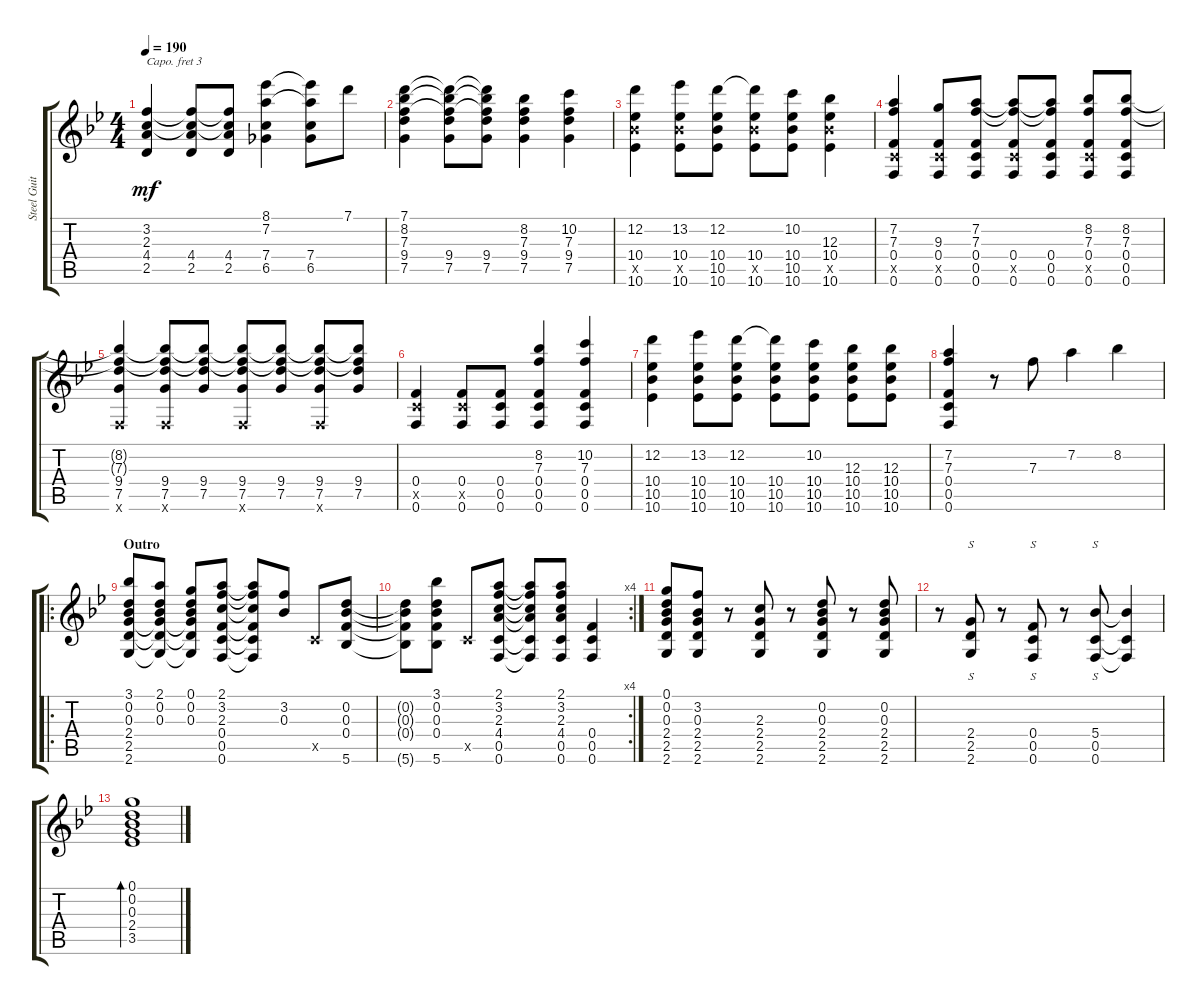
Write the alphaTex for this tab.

\track ("Steel Guitar" "Steel Guit") {instrument acousticguitarsteel}
\staff {score tabs}
\capo 3
\tuning (E4 B3 G3 D3 A2 D2) {hide}
\ts (4 4)
\tempo 190
\clef g2
\ks gminor
(3.2 2.3 4.4 2.5).4{dy mf} (3.2{t} 2.3{t} 4.4 2.5).8 (3.2{t} 2.3{t} 4.4 2.5).8 (8.1 7.2 7.4 6.5).4 (8.1{t} 7.2{t} 7.4 6.5).8 7.1.8 |
(7.1 8.2 7.3 9.4 7.5).4 (7.1{t} 8.2{t} 7.3{t} 9.4 7.5).8 (7.1{t} 8.2{t} 7.3{t} 9.4 7.5).8 (8.2 7.3 9.4 7.5).4 (10.2 7.3 9.4 7.5).4 |
(12.2 10.4 10.5{x} 10.6).4 (13.2 10.4 10.5{x} 10.6).8 (12.2 10.4 10.5 10.6).8 (12.2{t} 10.4 10.5{x} 10.6).8 (10.2 10.4 10.5 10.6).8 (12.3 10.4 10.5{x} 10.6).4 |
(7.2 7.3 0.4 0.5{x} 0.6).4 (9.3 0.4 0.5{x} 0.6).8 (7.2 7.3 0.4 0.5 0.6).8 (7.2{t} 7.3{t} 0.4 0.5{x} 0.6).8 (7.2{t} 7.3{t} 0.4 0.5 0.6).8 (8.2 7.3 0.4 0.5{x} 0.6).8 (8.2 7.3 0.4 0.5 0.6).8 |
(8.2{t} 7.3{t} 9.4 7.5 0.6{x}).4 (8.2{t} 7.3{t} 9.4 7.5 0.6{x}).8 (8.2{t} 7.3{t} 9.4 7.5).8 (8.2{t} 7.3{t} 9.4 7.5 0.6{x}).8 (8.2{t} 7.3{t} 9.4 7.5).8 (8.2{t} 7.3{t} 9.4 7.5 0.6{x}).8 (8.2{t} 7.3{t} 9.4 7.5).8 |
(0.4 0.5{x} 0.6).4 (0.4 0.5{x} 0.6).8 (0.4 0.5 0.6).8 (8.2 7.3 0.4 0.5 0.6).4 (10.2 7.3 0.4 0.5 0.6).4 |
(12.2 10.4 10.5 10.6).4 (13.2 10.4 10.5 10.6).8 (12.2 10.4 10.5 10.6).8 (12.2{t} 10.4 10.5 10.6).8 (10.2 10.4 10.5 10.6).8 (12.3 10.4 10.5 10.6).8 (12.3 10.4 10.5 10.6).8 |
(7.2 7.3 0.4 0.5 0.6).4 r.8 7.3.8 7.2.4 8.2.4 |
\ro
\section ("" "Outro")
(3.1 0.2 0.3 2.4 2.5 2.6).8 (2.1 0.2 0.3 2.4{t} 2.5{t} 2.6{t}).8 (0.1 0.2 0.3 2.4{t} 2.5{t} 2.6{t}).8 (2.1 3.2 2.3 0.4 0.5 0.6).8 (2.1{t} 3.2{t} 2.3{t} 0.4{t} 0.5{t} 0.6{t}).8 (3.2 0.3).8 0.5{x}.8 (0.2 0.3 0.4 5.6).8 |
\rc 4
(0.2{t} 0.3{t} 0.4{t} 5.6{t}).8 (3.1 0.2 0.3 0.4 5.6).8 0.5{x}.8 (2.1 3.2 2.3 4.4 0.5 0.6).8 (2.1{t} 3.2{t} 2.3{t} 4.4{t} 0.5{t} 0.6{t}).8 (2.1 3.2 2.3 4.4 0.5 0.6).8 (0.4 0.5 0.6).4 |
(0.1 0.2 0.3 2.4 2.5 2.6).8 (3.2 0.3 2.4 2.5 2.6).8 r.8 (2.3 2.4 2.5 2.6).8 r.8 (0.2 0.3 2.4 2.5 2.6).8 r.8 (0.2 0.3 2.4 2.5 2.6).8 |
r.8 (2.4 2.5 2.6).8{s} r.8 (0.4 0.5 0.6).8{s} r.8 (5.4 0.5 0.6).8{s} (5.4{t} 0.5{t} 0.6{t}).4 |
(0.1 0.2 0.3 2.4 3.5).1{bd 120}
